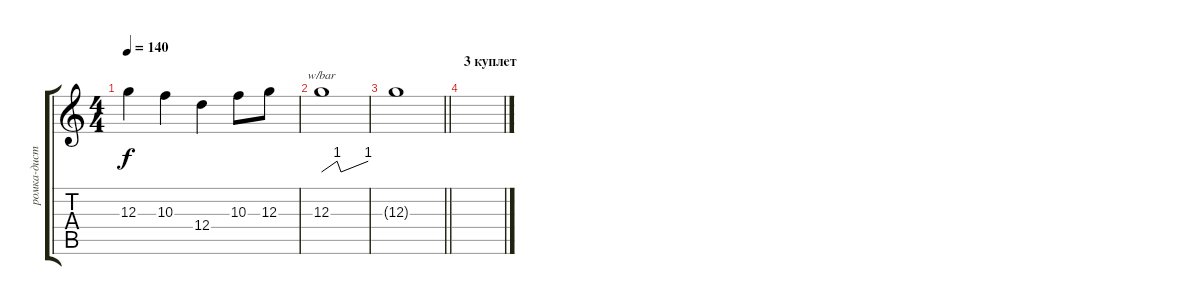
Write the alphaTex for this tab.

\track ("ромка-дистор" "ромка-дист") {instrument distortionguitar}
\staff {score tabs}
\tuning (E4 B3 G3 D3 A2 E2) {hide}
\ts (4 4)
\tempo 140
\clef g2
\ks c
12.3{t}.4{dy f} 10.3.4 12.4.4 10.3.8 12.3.8 |
12.3.1{tbe (custom default 0 0 20 4 25 0 60 4)} |
\barLineRight lightlight
12.3{t}.1 |
\section ("" "3 куплет")
